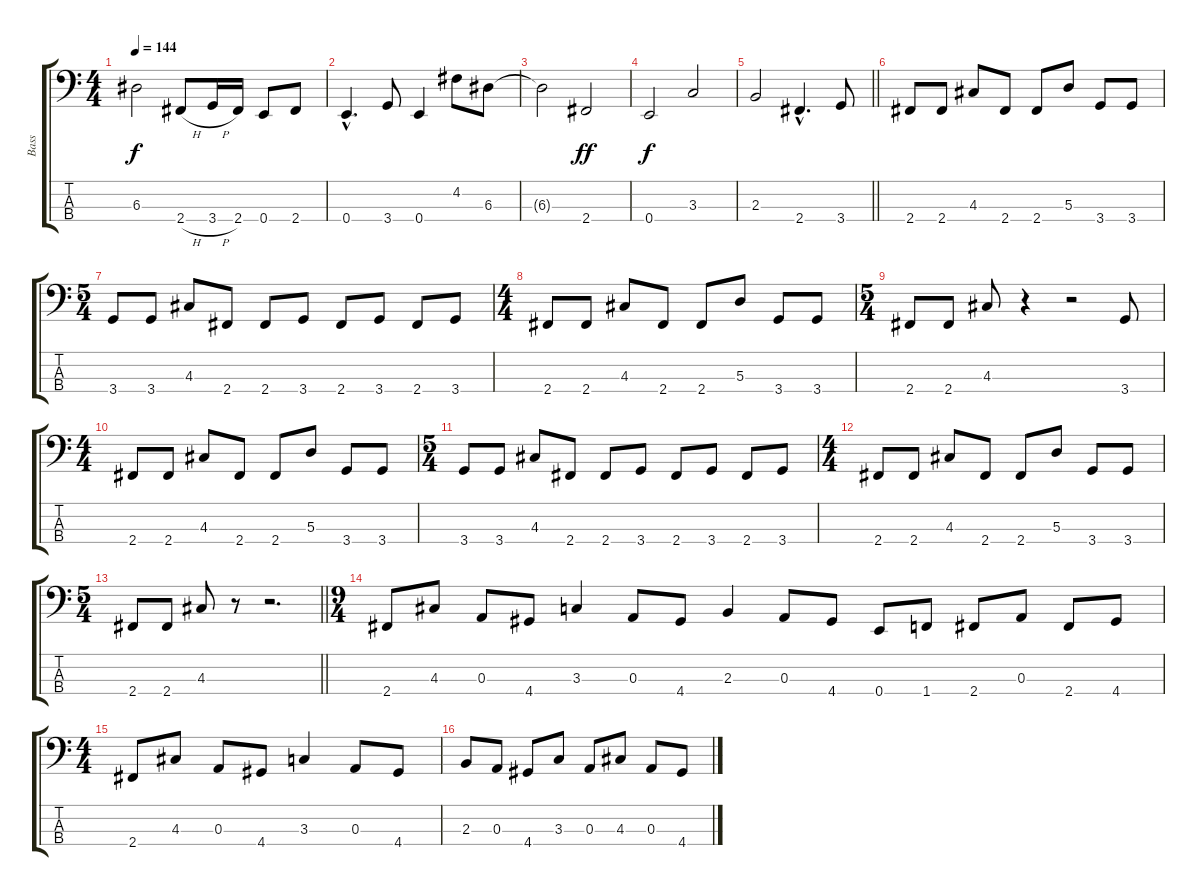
\track ("Bass" "Bass") {instrument electricbasspick}
\staff {score tabs}
\tuning (G2 D2 A1 E1) {hide}
\ts (4 4)
\tempo 144
\clef f4
\ks c
6.3{t}.2{dy f} 2.4{h}.8 3.4{h}.16 2.4.16 0.4.8 2.4.8 |
0.4{hac}.4{d} 3.4.8 0.4.4 4.2.8 6.3.8 |
6.3{t}.2 2.4.2{dy ff} |
0.4.2{dy f} 3.3.2 |
\barLineRight lightlight
2.3.2 2.4{hac}.4{d} 3.4.8 |
2.4.8 2.4.8 4.3.8 2.4.8 2.4.8 5.3.8 3.4.8 3.4.8 |
\ts (5 4)
3.4.8 3.4.8 4.3.8 2.4.8 2.4.8 3.4.8 2.4.8 3.4.8 2.4.8 3.4.8 |
\ts (4 4)
2.4.8 2.4.8 4.3.8 2.4.8 2.4.8 5.3.8 3.4.8 3.4.8 |
\ts (5 4)
2.4.8 2.4.8 4.3.8 r.4 r.2 3.4.8 |
\ts (4 4)
2.4.8 2.4.8 4.3.8 2.4.8 2.4.8 5.3.8 3.4.8 3.4.8 |
\ts (5 4)
3.4.8 3.4.8 4.3.8 2.4.8 2.4.8 3.4.8 2.4.8 3.4.8 2.4.8 3.4.8 |
\ts (4 4)
2.4.8 2.4.8 4.3.8 2.4.8 2.4.8 5.3.8 3.4.8 3.4.8 |
\ts (5 4)
\barLineRight lightlight
2.4.8 2.4.8 4.3.8 r.8 r.2{d} |
\ts (9 4)
2.4.8 4.3.8 0.3.8 4.4.8 3.3.4 0.3.8 4.4.8 2.3.4 0.3.8 4.4.8 0.4.8 1.4.8 2.4.8 0.3.8 2.4.8 4.4.8 |
\ts (4 4)
2.4.8 4.3.8 0.3.8 4.4.8 3.3.4 0.3.8 4.4.8 |
2.3.8 0.3.8 4.4.8 3.3.8 0.3.8 4.3.8 0.3.8 4.4.8
